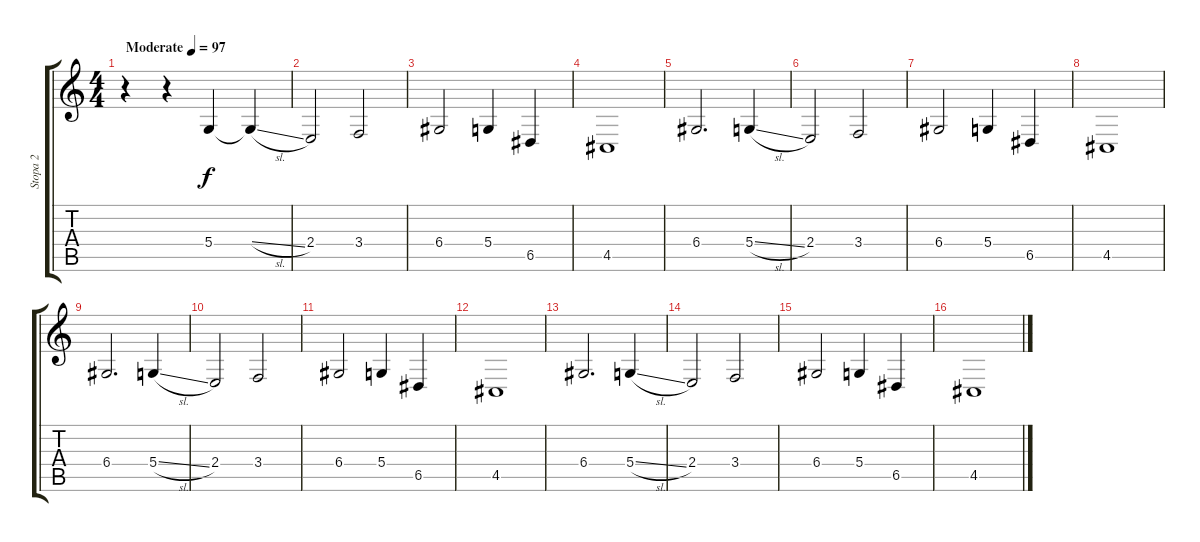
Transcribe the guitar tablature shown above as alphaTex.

\track ("Stopa 2" "Stopa 2") {instrument cello}
\staff {score tabs}
\tuning (E4 B3 G3 D3 A2 E2) {hide}
\ts (4 4)
\tempo (97 "Moderate")
\clef g2
\ks c
r.4{dy f volume 0 instrument cello} r.4 5.4.4{volume 13} 5.4{sl t}.4 |
2.4.2 3.4.2 |
6.4.2 5.4.4 6.5.4 |
4.5.1 |
6.4.2{d} 5.4{sl}.4 |
2.4.2 3.4.2 |
6.4.2 5.4.4 6.5.4 |
4.5.1 |
6.4.2{d} 5.4{sl}.4 |
2.4.2 3.4.2 |
6.4.2 5.4.4 6.5.4 |
4.5.1 |
6.4.2{d} 5.4{sl}.4 |
2.4.2 3.4.2 |
6.4.2 5.4.4 6.5.4 |
4.5.1
